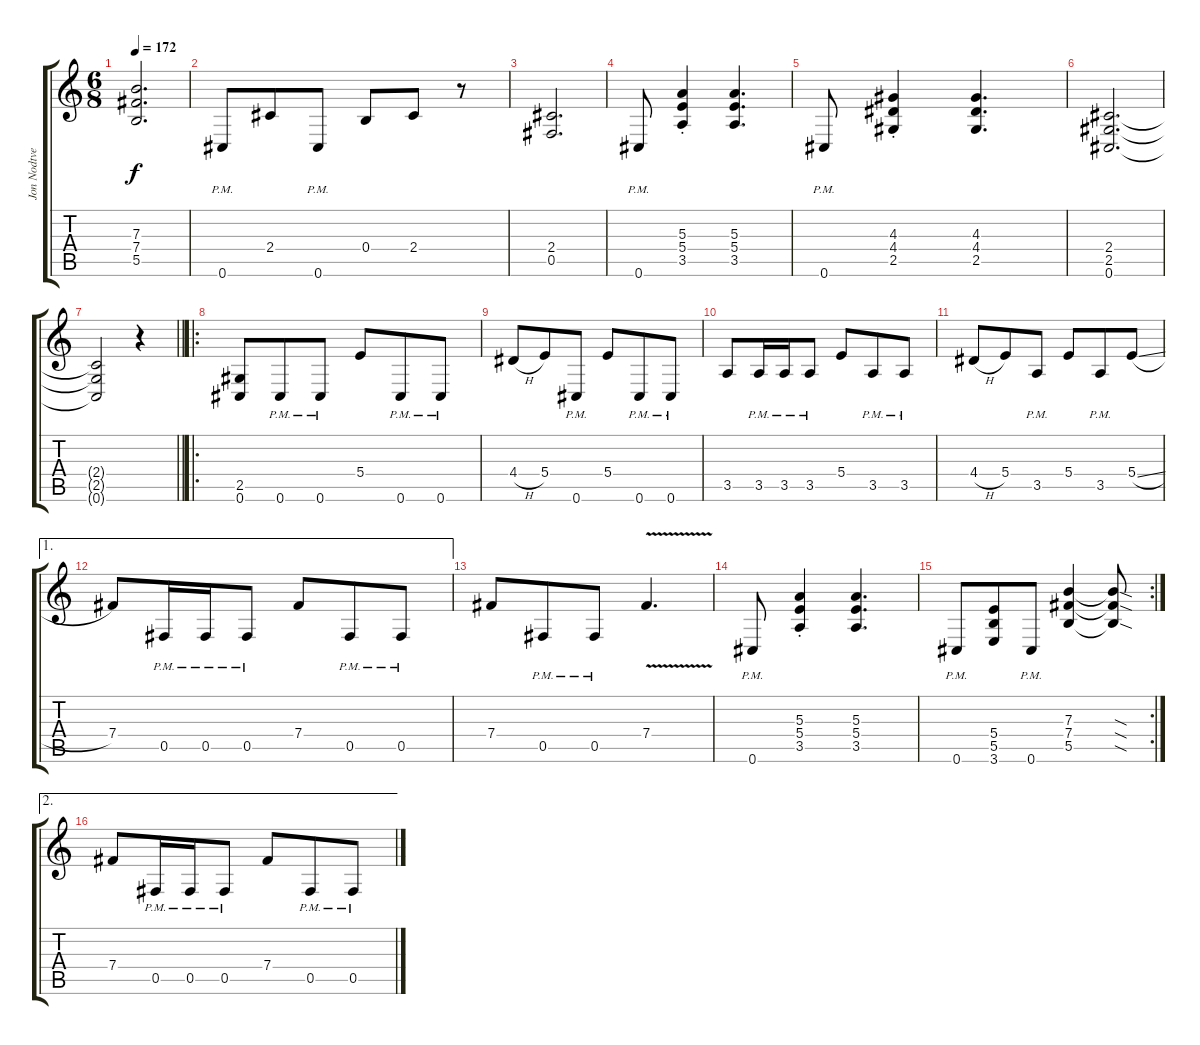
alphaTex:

\track ("Jon Nodtveidt" "Jon Nodtve") {instrument distortionguitar}
\staff {score tabs}
\tuning (Db4 Ab3 E3 B2 Gb2 Db2) {hide}
\ts (6 8)
\tempo 172
\clef g2
\ks c
(7.3 7.4 5.5).2{d dy f} |
0.6{pm}.8 2.4.8 0.6{pm}.8 0.4.8 2.4.8 r.8 |
(2.4 0.5).2{d} |
0.6{pm}.8 (5.3{st} 5.4{st} 3.5{st}).4 (5.3 5.4 3.5).4{d} |
0.6{pm}.8 (4.3{st} 4.4{st} 2.5{st}).4 (4.3 4.4 2.5).4{d} |
(2.4 2.5 0.6).2{d} |
\barLineRight lightlight
(2.4{t} 2.5{t} 0.6{t}).2 r.4 |
\ro
(2.5 0.6).8 0.6{pm}.8 0.6{pm}.8 5.4.8 0.6{pm}.8 0.6{pm}.8 |
4.4{h}.8 5.4.8 0.6{pm}.8 5.4.8 0.6{pm}.8 0.6{pm}.8 |
3.5.8 3.5{pm}.16 3.5{pm}.16 3.5{pm}.8 5.4.8 3.5{pm}.8 3.5{pm}.8 |
4.4{h}.8 5.4.8 3.5{pm}.8 5.4.8 3.5{pm}.8 5.4{sl}.8 |
\ae 1
7.4.8 0.5{pm}.16 0.5{pm}.16 0.5{pm}.8 7.4.8 0.5{pm}.8 0.5{pm}.8 |
7.4.8 0.5{pm}.8 0.5{pm}.8 7.4{v}.4{d} |
0.6{pm}.8 (5.3{st} 5.4{st} 3.5{st}).4 (5.3 5.4 3.5).4{d} |
\rc 2
0.6{pm}.8 (5.4 5.5 3.6).8 0.6{pm}.8 (7.3 7.4 5.5).4 (7.3{sod t} 7.4{sod t} 5.5{sod t}).8 |
\ae 2
7.4.8 0.5{pm}.16 0.5{pm}.16 0.5{pm}.8 7.4.8 0.5{pm}.8 0.5{pm}.8
